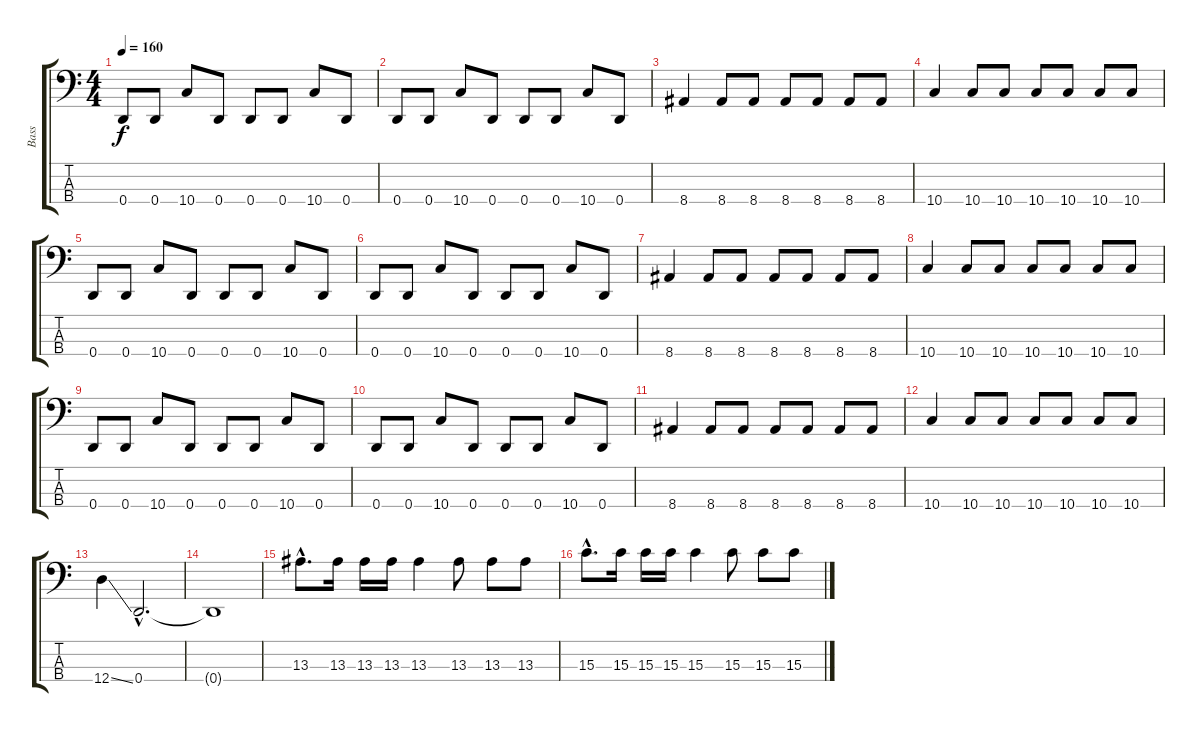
\track ("Bass" "Bass") {instrument electricbasspick}
\staff {score tabs}
\tuning (G2 D2 A1 D1) {hide}
\ts (4 4)
\tempo 160
\clef f4
\ks c
0.4.8{dy f} 0.4.8 10.4.8 0.4.8 0.4.8 0.4.8 10.4.8 0.4.8 |
0.4.8 0.4.8 10.4.8 0.4.8 0.4.8 0.4.8 10.4.8 0.4.8 |
8.4.4 8.4.8 8.4.8 8.4.8 8.4.8 8.4.8 8.4.8 |
10.4.4 10.4.8 10.4.8 10.4.8 10.4.8 10.4.8 10.4.8 |
0.4.8 0.4.8 10.4.8 0.4.8 0.4.8 0.4.8 10.4.8 0.4.8 |
0.4.8 0.4.8 10.4.8 0.4.8 0.4.8 0.4.8 10.4.8 0.4.8 |
8.4.4 8.4.8 8.4.8 8.4.8 8.4.8 8.4.8 8.4.8 |
10.4.4 10.4.8 10.4.8 10.4.8 10.4.8 10.4.8 10.4.8 |
0.4.8 0.4.8 10.4.8 0.4.8 0.4.8 0.4.8 10.4.8 0.4.8 |
0.4.8 0.4.8 10.4.8 0.4.8 0.4.8 0.4.8 10.4.8 0.4.8 |
8.4.4 8.4.8 8.4.8 8.4.8 8.4.8 8.4.8 8.4.8 |
10.4.4 10.4.8 10.4.8 10.4.8 10.4.8 10.4.8 10.4.8 |
12.4{ss}.4 0.4{hac}.2{d} |
0.4{t}.1 |
13.3{hac}.8{d} 13.3.16 13.3.16 13.3.16 13.3.4 13.3.8 13.3.8 13.3.8 |
15.3{hac}.8{d} 15.3.16 15.3.16 15.3.16 15.3.4 15.3.8 15.3.8 15.3.8
